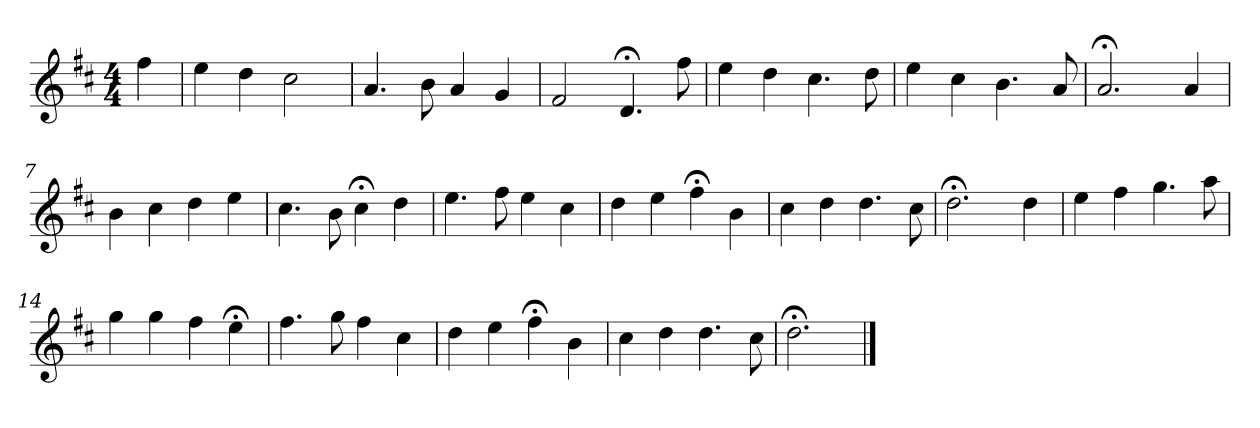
**kern
*part1
*staff1
*k[f#c#]
*D:
*M4/4
*MM120
=
4ff#
=1
4ee
4dd
2cc#
=2
4.a
8b
4a
4g
=3
2f#
4.d;<
8ff#
=4
4ee
4dd
4.cc#
8dd
=5
4ee
4cc#
4.b
8a
=6
2.a;<
4a
=7
4b
4cc#
4dd
4ee
=8
4.cc#
8b
4cc#;<
4dd
=9
4.ee
8ff#
4ee
4cc#
=10
4dd
4ee
4ff#;<
4b
=11
4cc#
4dd
4.dd
8cc#
=12
2.dd;<
4dd
=13
4ee
4ff#
4.gg
8aa
=14
4gg
4gg
4ff#
4ee;<
=15
4.ff#
8gg
4ff#
4cc#
=16
4dd
4ee
4ff#;<
4b
=17
4cc#
4dd
4.dd
8cc#
=18
2.dd;<
==
*-
